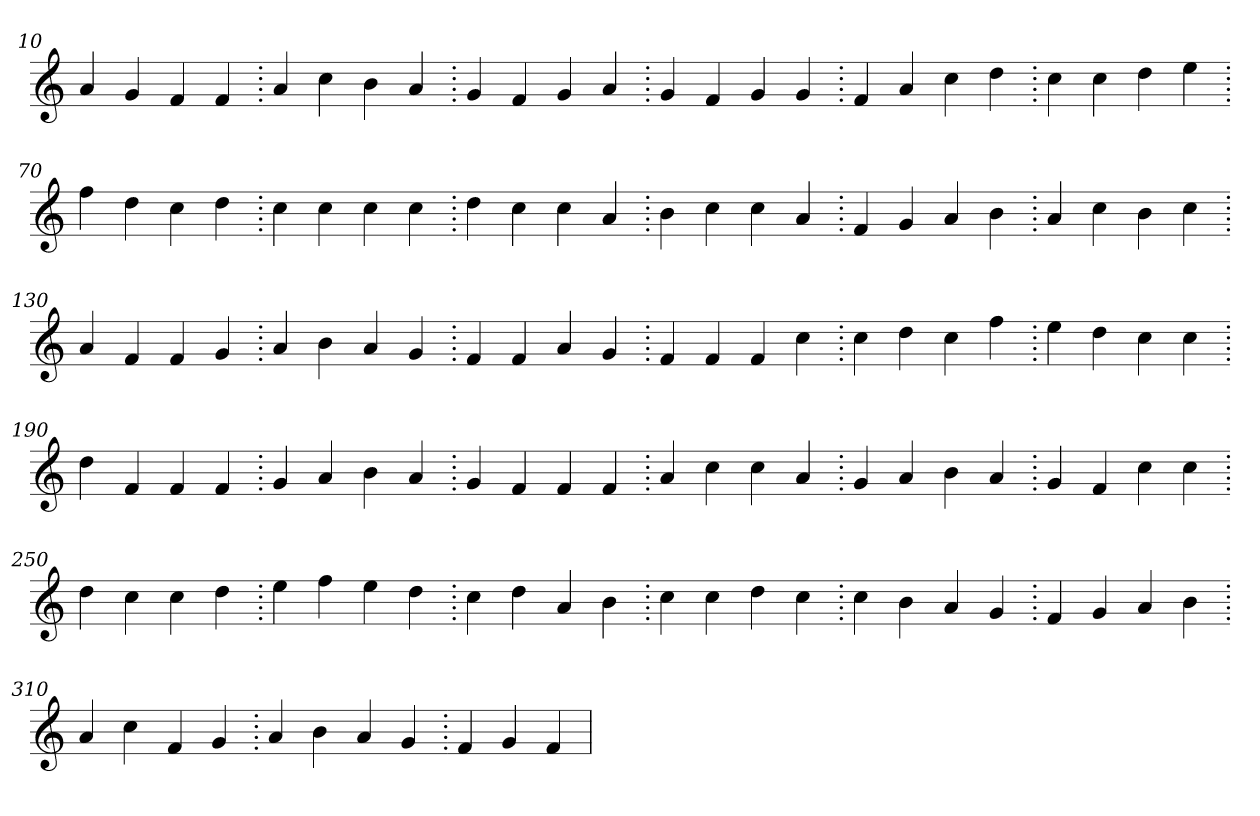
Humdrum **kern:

**kern
*part1
*staff1
*clefG2
=10.
4a
4g
4f
4f
=20.
4a
4cc
4b
4a
=30.
4g
4f
4g
4a
=40.
4g
4f
4g
4g
=50.
4f
4a
4cc
4dd
=60.
4cc
4cc
4dd
4ee
=70.
4ff
4dd
4cc
4dd
=80.
4cc
4cc
4cc
4cc
=90.
4dd
4cc
4cc
4a
=100.
4b
4cc
4cc
4a
=110.
4f
4g
4a
4b
=120.
4a
4cc
4b
4cc
=130.
4a
4f
4f
4g
=140.
4a
4b
4a
4g
=150.
4f
4f
4a
4g
=160.
4f
4f
4f
4cc
=170.
4cc
4dd
4cc
4ff
=180.
4ee
4dd
4cc
4cc
=190.
4dd
4f
4f
4f
=200.
4g
4a
4b
4a
=210.
4g
4f
4f
4f
=220.
4a
4cc
4cc
4a
=230.
4g
4a
4b
4a
=240.
4g
4f
4cc
4cc
=250.
4dd
4cc
4cc
4dd
=260.
4ee
4ff
4ee
4dd
=270.
4cc
4dd
4a
4b
=280.
4cc
4cc
4dd
4cc
=290.
4cc
4b
4a
4g
=300.
4f
4g
4a
4b
=310.
4a
4cc
4f
4g
=320.
4a
4b
4a
4g
=330.
4f
4g
4f
=
*-
